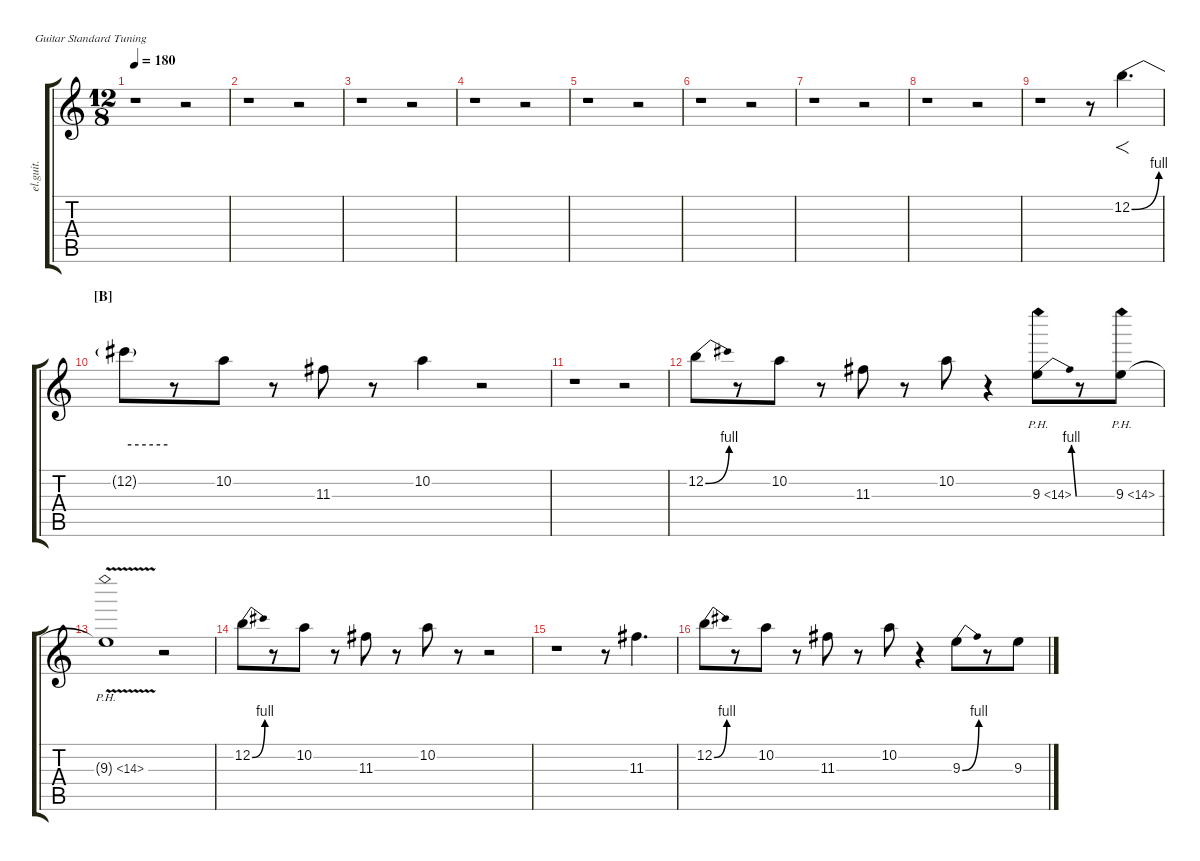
\defaultSystemsLayout 2
\hideDynamics
\track ("高中正義 Lead" "el.guit.") {defaultSystemsLayout 2 instrument electricguitarclean}
\staff {score tabs}
\tuning (E4 B3 G3 D3 A2 E2)
\ts (12 8)
\tempo 180
\clef g2
\ks c
r.1{dy mf beam Down} r.2{beam Down} |
r.1{beam Down} r.2{beam Down} |
r.1{beam Down} r.2{beam Down} |
r.1{beam Down} r.2{beam Down} |
r.1{beam Down} r.2{beam Down} |
r.1{beam Down} r.2{beam Down} |
r.1{beam Down} r.2{beam Down} |
r.1{beam Down} r.2{beam Down} |
r.1{beam Down} r.8{beam Down} 12.2{be (bend 0 0 59.4 4)}.4{f d beam Down} |
\section ("B" "")
12.2{be (hold 0 4 60 4) t}.8{beam Down} r.8{beam Down} 10.2.8{beam Down} r.8{beam Down} 11.3{acc #}.8{beam Down} r.8{beam Down} 10.2.4{beam Down} r.2{beam Down} |
r.1{beam Down} r.2{beam Down} |
12.2{be (bend 0 0 15 4)}.8{beam Down} r.8{beam Down} 10.2.8{beam Down} r.8{beam Down} 11.3{acc #}.8{beam Down} r.8{beam Down} 10.2.8{beam Down} r.4{beam Down} 9.3{be (bend 0 0 15 4) ph 5}.8{beam Down} r.8{beam Down} 9.3{ph 5}.8{beam Down} |
9.3{ph 5 v t}.1{beam Down} r.2{beam Down} |
12.2{be (bend 0 0 15 4)}.8{beam Down} r.8{beam Down} 10.2.8{beam Down} r.8{beam Down} 11.3{acc #}.8{beam Down} r.8{beam Down} 10.2.8{beam Down} r.8{beam Down} r.2{beam Down} |
r.1{beam Down} r.8{beam Down} 11.3{acc #}.4{d beam Down} |
12.2{be (bend 0 0 15 4)}.8{beam Down} r.8{beam Down} 10.2.8{beam Down} r.8{beam Down} 11.3{acc #}.8{beam Down} r.8{beam Down} 10.2.8{beam Down} r.4{beam Down} 9.3{be (bend 0 0 15 4)}.8{beam Down} r.8{beam Down} 9.3.8{beam Down}
